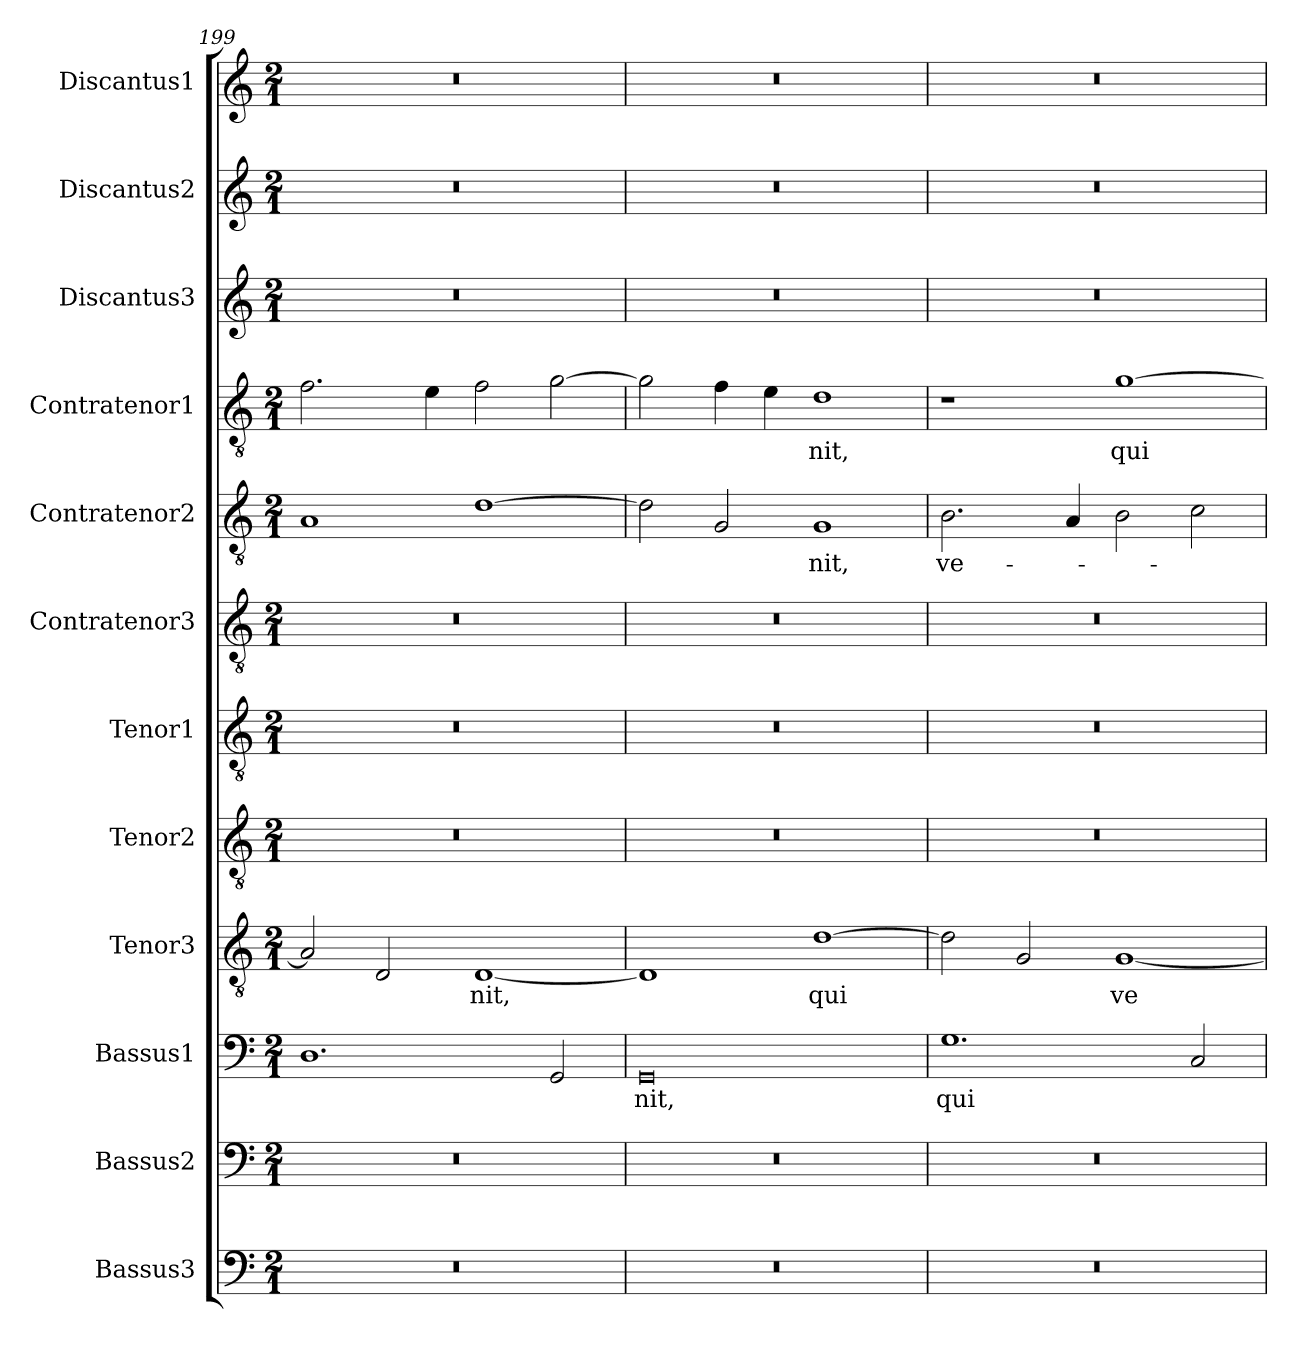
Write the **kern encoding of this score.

**kern	**kern	**kern	**text	**kern	**text	**kern	**kern	**kern	**kern	**text	**kern	**text	**kern	**kern	**kern
*part12	*part11	*part10	*part10	*part9	*part9	*part8	*part7	*part6	*part5	*part5	*part4	*part4	*part3	*part2	*part1
*staff12	*staff11	*staff10	*staff10	*staff9	*staff9	*staff8	*staff7	*staff6	*staff5	*staff5	*staff4	*staff4	*staff3	*staff2	*staff1
*I"Bassus3	*I"Bassus2	*I"Bassus1	*	*I"Tenor3	*	*I"Tenor2	*I"Tenor1	*I"Contratenor3	*I"Contratenor2	*	*I"Contratenor1	*	*I"Discantus3	*I"Discantus2	*I"Discantus1
*I'B3	*I'B2	*I'B1	*	*I'T3	*	*I'T2	*I'T1	*I'Ct3	*I'Ct2	*	*I'Ct1	*	*I'D3	*I'D2	*I'D1
*clefF4	*clefF4	*clefF4	*	*clefGv2	*	*clefGv2	*clefGv2	*clefGv2	*clefGv2	*	*clefGv2	*	*clefG2	*clefG2	*clefG2
*k[]	*k[]	*k[]	*	*k[]	*	*k[]	*k[]	*k[]	*k[]	*	*k[]	*	*k[]	*k[]	*k[]
*M2/1	*M2/1	*M2/1	*	*M2/1	*	*M2/1	*M2/1	*M2/1	*M2/1	*	*M2/1	*	*M2/1	*M2/1	*M2/1
=199	=199	=199	=199	=199	=199	=199	=199	=199	=199	=199	=199	=199	=199	=199	=199
0r	0r	1.D	.	2A]	.	0r	0r	0r	1A	.	2.f	.	0r	0r	0r
.	.	.	.	2D	.	.	.	.	.	.	.	.	.	.	.
.	.	.	.	.	.	.	.	.	.	.	4e	.	.	.	.
.	.	.	.	[1D	-nit,	.	.	.	[1d	.	2f	.	.	.	.
.	.	2GG	.	.	.	.	.	.	.	.	[2g	.	.	.	.
=200	=200	=200	=200	=200	=200	=200	=200	=200	=200	=200	=200	=200	=200	=200	=200
0r	0r	0GG	-nit,	1D]	.	0r	0r	0r	2d]	.	2g]	.	0r	0r	0r
.	.	.	.	.	.	.	.	.	2G	.	4f	.	.	.	.
.	.	.	.	.	.	.	.	.	.	.	4e	.	.	.	.
.	.	.	.	[1d	qui	.	.	.	1G	-nit,	1d	-nit,	.	.	.
=201	=201	=201	=201	=201	=201	=201	=201	=201	=201	=201	=201	=201	=201	=201	=201
0r	0r	1.G	qui	2d]	.	0r	0r	0r	2.B	ve-	1r	.	0r	0r	0r
.	.	.	.	2G	.	.	.	.	.	.	.	.	.	.	.
.	.	.	.	.	.	.	.	.	4A	.	.	.	.	.	.
.	.	.	.	[1G	ve-	.	.	.	2B	.	[1g	qui	.	.	.
.	.	2C	.	.	.	.	.	.	2c	.	.	.	.	.	.
=	=	=	=	=	=	=	=	=	=	=	=	=	=	=	=
*-	*-	*-	*-	*-	*-	*-	*-	*-	*-	*-	*-	*-	*-	*-	*-
